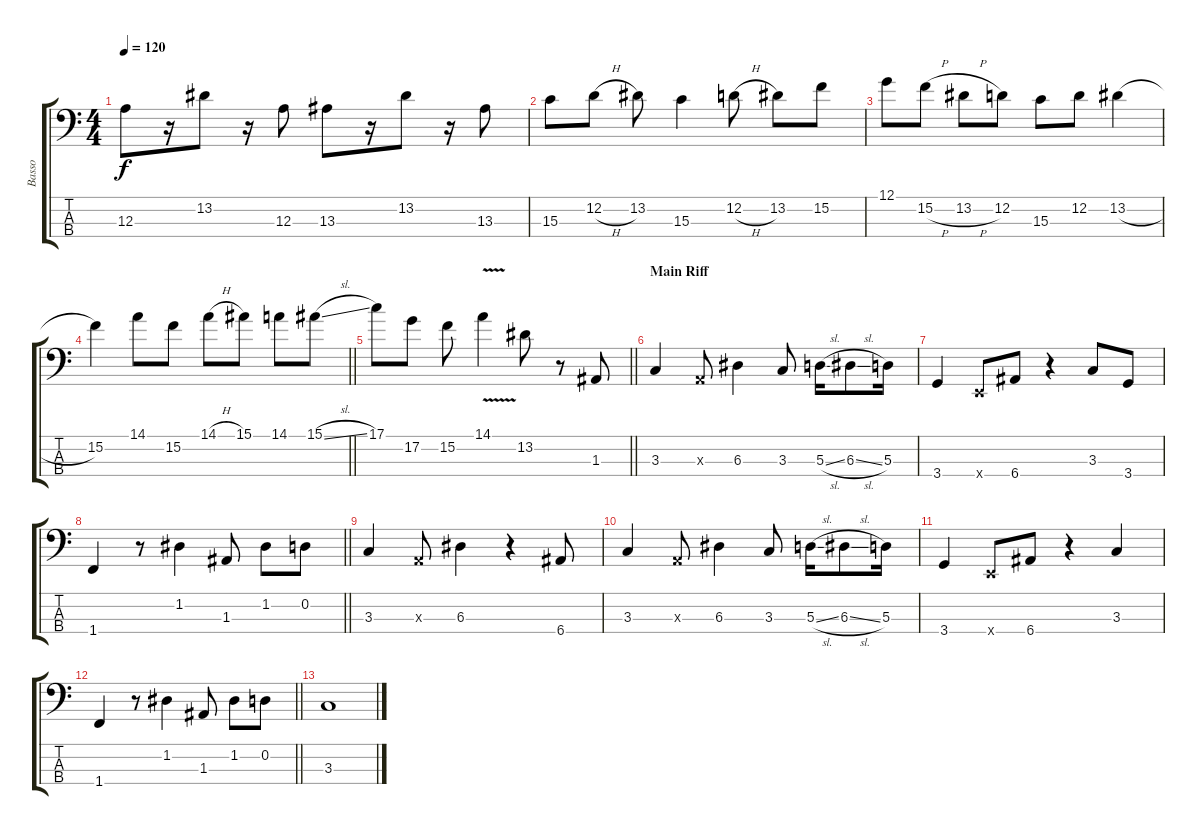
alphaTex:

\track ("Basso" "Basso") {instrument electricbasspick}
\staff {score tabs}
\tuning (G2 D2 A1 E1) {hide}
\ts (4 4)
\tempo 120
\clef f4
\ks c
12.3.8{dy f} r.16 13.2.8 r.16 12.3.8 13.3.8 r.16 13.2.8 r.16 13.3.8 |
15.3.8 12.2{h}.8 13.2.8 15.3.4 12.2{h}.8 13.2.8 15.2.8 |
12.1.8 15.2{h}.8 13.2{h}.8 12.2.8 15.3.8 12.2.8 13.2{h}.4 |
\barLineRight lightlight
15.2.4 14.1.8 15.2.8 14.1{h}.8 15.1.8 14.1.8 15.1{sl}.8 |
\barLineRight lightlight
17.1.8 17.2.8 15.2.8 14.1{v}.4 13.2.8 r.8 1.3.8 |
\section ("" "Main Riff")
3.3.4 0.3{x}.8 6.3.4 3.3.8 5.3{sl}.16 6.3{sl}.8 5.3.16 |
3.4.4 0.4{x}.8 6.4.8 r.4 3.3.8 3.4.8 |
\barLineRight lightlight
1.4.4 r.8 1.2.4 1.3.8 1.2.8 0.2.8 |
3.3.4 0.3{x}.8 6.3.4 r.4 6.4.8 |
3.3.4 0.3{x}.8 6.3.4 3.3.8 5.3{sl}.16 6.3{sl}.8 5.3.16 |
3.4.4 0.4{x}.8 6.4.8 r.4 3.3.4 |
\barLineRight lightlight
1.4.4 r.8 1.2.4 1.3.8 1.2.8 0.2.8 |
3.3.1
